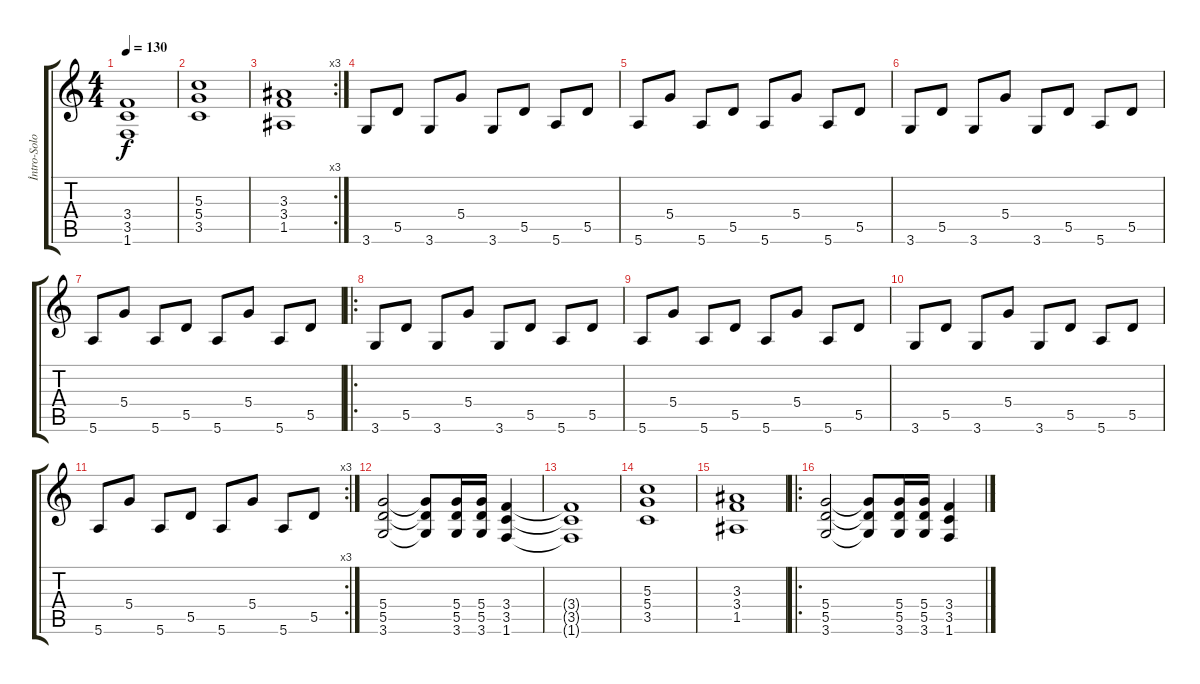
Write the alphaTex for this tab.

\track ("İntro-Solo" "İntro-Solo") {instrument electricguitarclean}
\staff {score tabs}
\tuning (E4 B3 G3 D3 A2 E2) {hide}
\ts (4 4)
\tempo 130
\clef g2
\ks c
(3.4{t} 3.5{t} 1.6{t}).1{dy f} |
(5.3 5.4 3.5).1 |
\rc 3
(3.3 3.4 1.5).1 |
3.6.8{instrument electricguitarclean} 5.5.8 3.6.8 5.4.8 3.6.8 5.5.8 5.6.8 5.5.8 |
5.6.8 5.4.8 5.6.8 5.5.8 5.6.8 5.4.8 5.6.8 5.5.8 |
3.6.8 5.5.8 3.6.8 5.4.8 3.6.8 5.5.8 5.6.8 5.5.8 |
5.6.8 5.4.8 5.6.8 5.5.8 5.6.8 5.4.8 5.6.8 5.5.8 |
\ro
3.6.8 5.5.8 3.6.8 5.4.8 3.6.8 5.5.8 5.6.8 5.5.8 |
5.6.8 5.4.8 5.6.8 5.5.8 5.6.8 5.4.8 5.6.8 5.5.8 |
3.6.8 5.5.8 3.6.8 5.4.8 3.6.8 5.5.8 5.6.8 5.5.8 |
\rc 3
5.6.8 5.4.8 5.6.8 5.5.8 5.6.8 5.4.8 5.6.8 5.5.8 |
(5.4 5.5 3.6).2 (5.4{t} 5.5{t} 3.6{t}).8 (5.4 5.5 3.6).16 (5.4 5.5 3.6).16 (3.4 3.5 1.6).4 |
(3.4{t} 3.5{t} 1.6{t}).1 |
(5.3 5.4 3.5).1 |
(3.3 3.4 1.5).1 |
\ro
(5.4 5.5 3.6).2 (5.4{t} 5.5{t} 3.6{t}).8 (5.4 5.5 3.6).16 (5.4 5.5 3.6).16 (3.4 3.5 1.6).4
